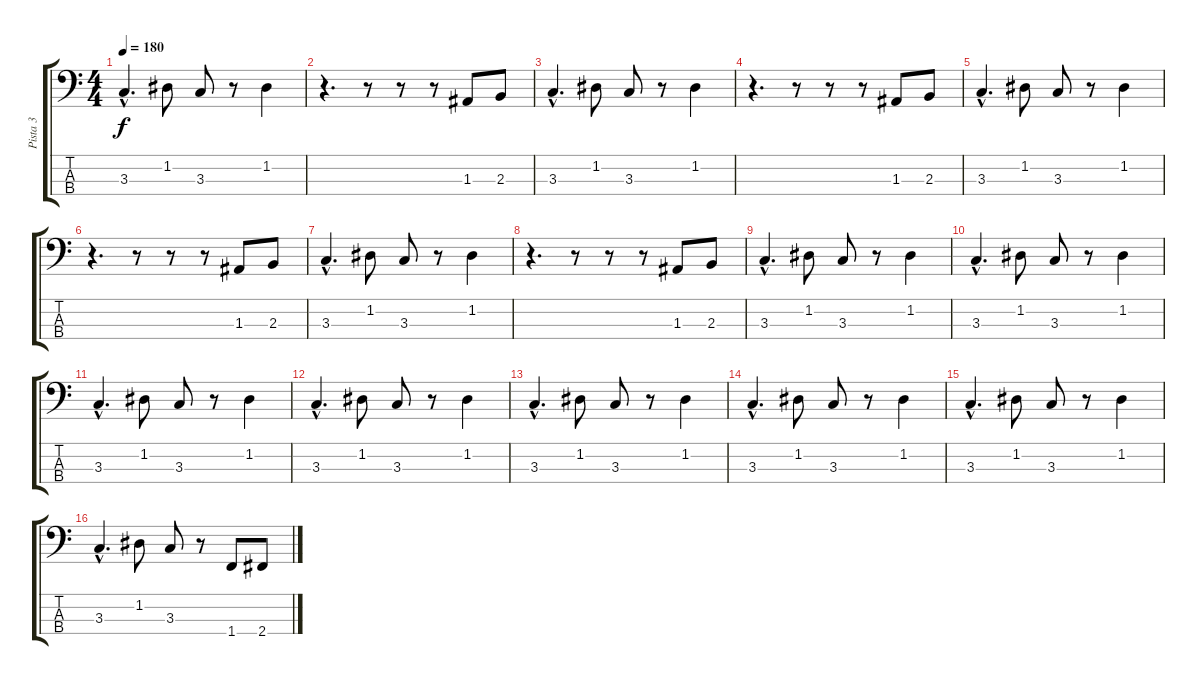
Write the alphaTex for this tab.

\track ("Pista 3" "Pista 3") {instrument electricbassfinger}
\staff {score tabs}
\tuning (G2 D2 A1 E1) {hide}
\ts (4 4)
\tempo 180
\clef f4
\ks c
3.3{hac}.4{d dy f} 1.2.8 3.3.8 r.8 1.2.4 |
r.4{d} r.8 r.8 r.8 1.3.8 2.3.8 |
3.3{hac}.4{d} 1.2.8 3.3.8 r.8 1.2.4 |
r.4{d} r.8 r.8 r.8 1.3.8 2.3.8 |
3.3{hac}.4{d} 1.2.8 3.3.8 r.8 1.2.4 |
r.4{d} r.8 r.8 r.8 1.3.8 2.3.8 |
3.3{hac}.4{d} 1.2.8 3.3.8 r.8 1.2.4 |
r.4{d} r.8 r.8 r.8 1.3.8 2.3.8 |
3.3{hac}.4{d} 1.2.8 3.3.8 r.8 1.2.4 |
3.3{hac}.4{d} 1.2.8 3.3.8 r.8 1.2.4 |
3.3{hac}.4{d} 1.2.8 3.3.8 r.8 1.2.4 |
3.3{hac}.4{d} 1.2.8 3.3.8 r.8 1.2.4 |
3.3{hac}.4{d} 1.2.8 3.3.8 r.8 1.2.4 |
3.3{hac}.4{d} 1.2.8 3.3.8 r.8 1.2.4 |
3.3{hac}.4{d} 1.2.8 3.3.8 r.8 1.2.4 |
3.3{hac}.4{d} 1.2.8 3.3.8 r.8 1.4.8 2.4.8
